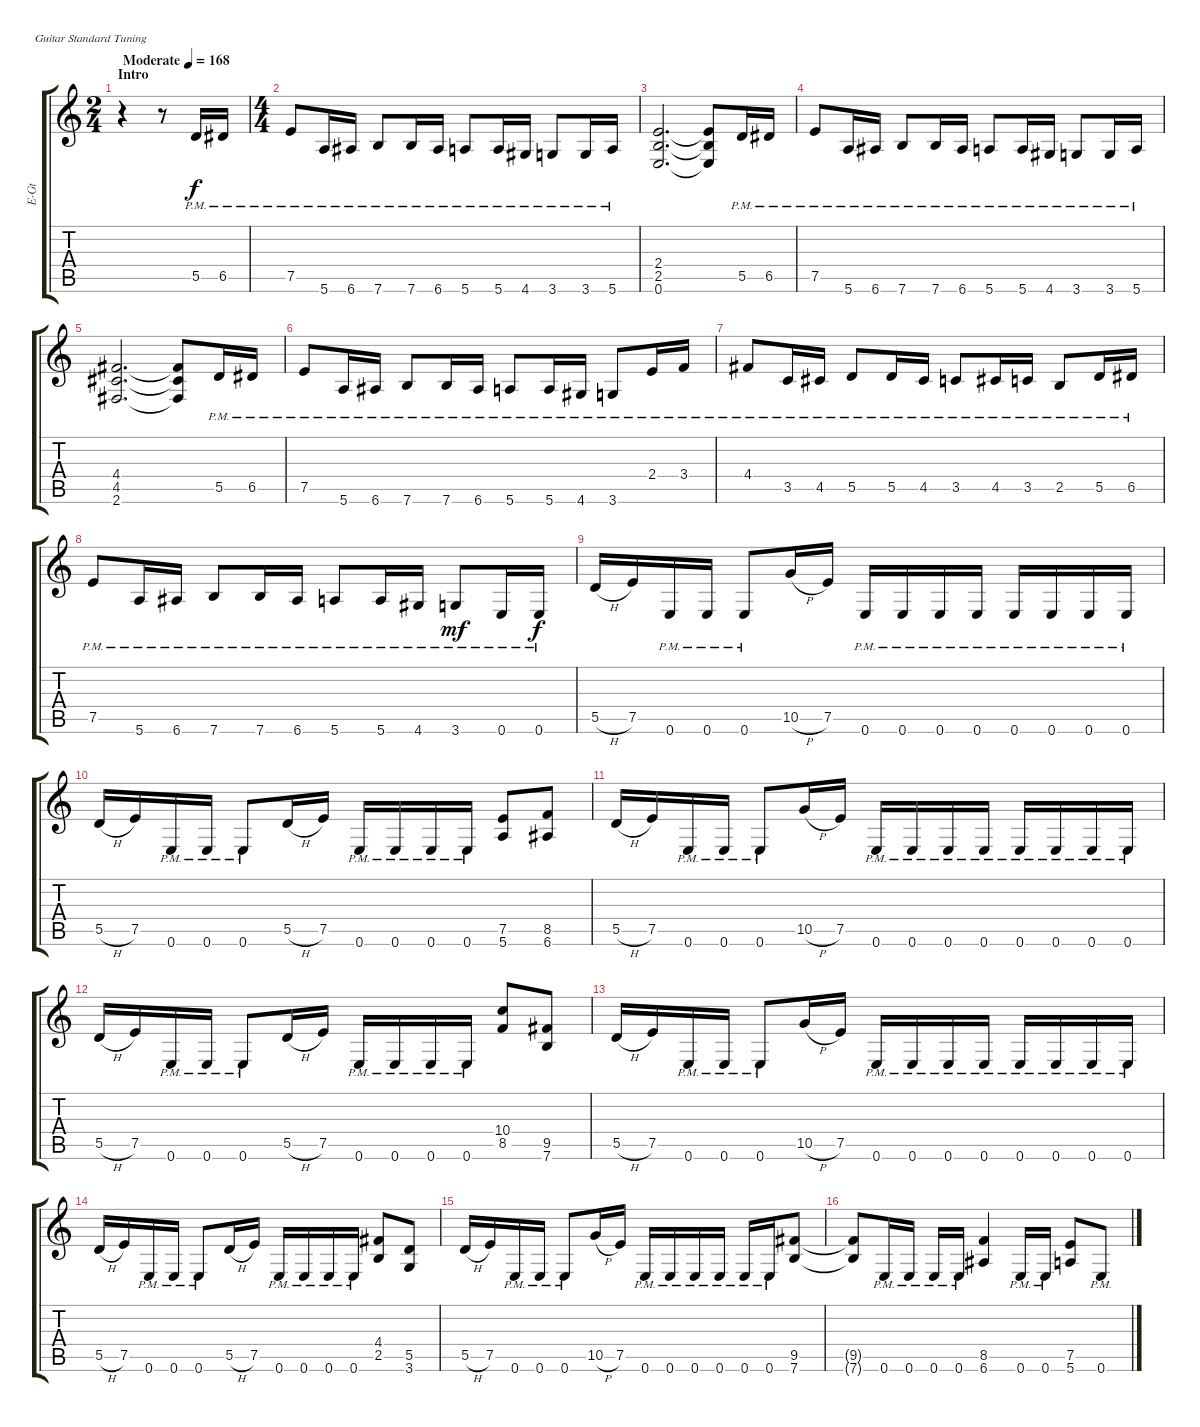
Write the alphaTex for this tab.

\bracketExtendMode groupsimilarinstruments
\track ("D. Mustaine" "E-Gt") {instrument distortionguitar}
\staff {score tabs}
\tuning (E4 B3 G3 D3 A2 E2)
\ts (2 4)
\beaming (8 1 1 1 1)
\section ("" "Intro")
\tempo (168 "Moderate")
\clef g2
\ks c
r.4{dy f instrument distortionguitar} r.8 5.5{pm}.16 6.5{pm acc #}.16 |
\ts (4 4)
\beaming (8 2 2 2 2)
7.5{pm}.8 5.6{pm}.16 6.6{pm acc #}.16 7.6{pm}.8 7.6{pm}.16 6.6{pm acc #}.16 5.6{pm}.8 5.6{pm}.16 4.6{pm acc #}.16 3.6{pm}.8 3.6{pm}.16 5.6{pm}.16 |
(2.5 0.6 2.4).2{d} (2.5{t} 0.6{t} 2.4{t}).8 5.5{pm}.16 6.5{pm acc #}.16 |
7.5{pm}.8 5.6{pm}.16 6.6{pm acc #}.16 7.6{pm}.8 7.6{pm}.16 6.6{pm acc #}.16 5.6{pm}.8 5.6{pm}.16 4.6{pm acc #}.16 3.6{pm}.8 3.6{pm}.16 5.6{pm}.16 |
(4.5{acc #} 2.6{acc #} 4.4{acc #}).2{d} (4.5{t acc #} 2.6{t acc #} 4.4{t acc #}).8 5.5{pm}.16 6.5{pm acc #}.16 |
7.5{pm}.8 5.6{pm}.16 6.6{pm acc #}.16 7.6{pm}.8 7.6{pm}.16 6.6{pm acc #}.16 5.6{pm}.8 5.6{pm}.16 4.6{pm acc #}.16 3.6{pm}.8 2.4{pm}.16 3.4{pm}.16 |
4.4{pm acc #}.8 3.5{pm}.16 4.5{pm acc #}.16 5.5{pm}.8 5.5{pm}.16 4.5{pm acc #}.16 3.5{pm}.8 4.5{pm acc #}.16 3.5{pm}.16 2.5{pm}.8 5.5{pm}.16 6.5{pm acc #}.16 |
7.5{pm}.8 5.6{pm}.16 6.6{pm acc #}.16 7.6{pm}.8 7.6{pm}.16 6.6{pm acc #}.16 5.6{pm}.8 5.6{pm}.16 4.6{pm acc #}.16 3.6{pm}.8{dy mf} 0.6{pm}.16 0.6{pm}.16{dy f} |
5.5{h}.16 7.5.16 0.6{pm}.16 0.6{pm}.16 0.6{pm}.8 10.5{h}.16 7.5.16 0.6{pm}.16 0.6{pm}.16 0.6{pm}.16 0.6{pm}.16 0.6{pm}.16 0.6{pm}.16 0.6{pm}.16 0.6{pm}.16 |
5.5{h}.16 7.5.16 0.6{pm}.16 0.6{pm}.16 0.6{pm}.8 5.5{h}.16 7.5.16 0.6{pm}.16 0.6{pm}.16 0.6{pm}.16 0.6{pm}.16 (7.5 5.6).8 (8.5 6.6{acc #}).8 |
5.5{h}.16 7.5.16 0.6{pm}.16 0.6{pm}.16 0.6{pm}.8 10.5{h}.16 7.5.16 0.6{pm}.16 0.6{pm}.16 0.6{pm}.16 0.6{pm}.16 0.6{pm}.16 0.6{pm}.16 0.6{pm}.16 0.6{pm}.16 |
5.5{h}.16 7.5.16 0.6{pm}.16 0.6{pm}.16 0.6{pm}.8 5.5{h}.16 7.5.16 0.6{pm}.16 0.6{pm}.16 0.6{pm}.16 0.6{pm}.16 (10.4 8.5).8 (9.5{acc #} 7.6).8 |
5.5{h}.16 7.5.16 0.6{pm}.16 0.6{pm}.16 0.6{pm}.8 10.5{h}.16 7.5.16 0.6{pm}.16 0.6{pm}.16 0.6{pm}.16 0.6{pm}.16 0.6{pm}.16 0.6{pm}.16 0.6{pm}.16 0.6{pm}.16 |
5.5{h}.16 7.5.16 0.6{pm}.16 0.6{pm}.16 0.6{pm}.8 5.5{h}.16 7.5.16 0.6{pm}.16 0.6{pm}.16 0.6{pm}.16 0.6{pm}.16 (4.4{acc #} 2.5).8 (5.5 3.6).8 |
5.5{h}.16 7.5.16 0.6{pm}.16 0.6{pm}.16 0.6{pm}.8 10.5{h}.16 7.5.16 0.6{pm}.16 0.6{pm}.16 0.6{pm}.16 0.6{pm}.16 0.6{pm}.16 0.6{pm}.16 (9.5{acc #} 7.6).8 |
(9.5{t acc #} 7.6{t}).8 0.6{pm}.16 0.6{pm}.16 0.6{pm}.16 0.6{pm}.16 (8.5 6.6{acc #}).4 0.6{pm}.16 0.6{pm}.16 (7.5 5.6).8 0.6{pm}.8
